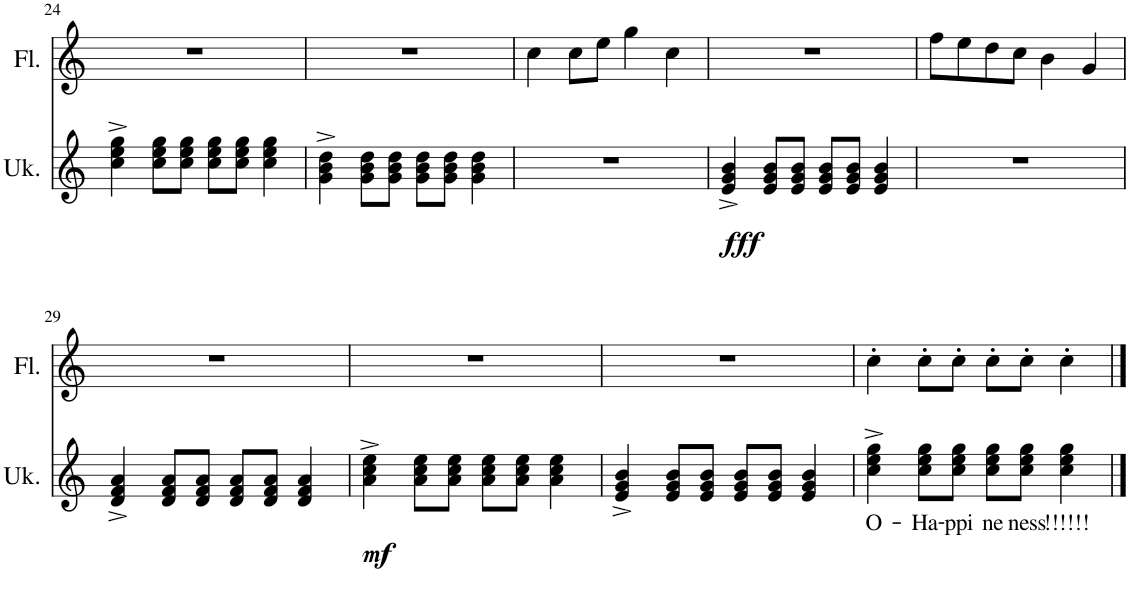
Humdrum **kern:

**kern	**text	**dynam	**kern
*part2	*part2	*part2	*part1
*staff2	*staff2	*staff2	*staff1
*I"Ukulele	*	*	*I"Flute
*I'Uk.	*	*	*I'Fl.
!!LO:PB:g=z
*clefG2	*	*	*clefG2
*k[]	*	*	*k[]
*M4/4	*	*	*M4/4
=24	=24	=24	=24
4cc\^ 4ee\^ 4gg\^	.	.	1r
8cc\ 8ee\ 8gg\L	.	.	.
8cc\ 8ee\ 8gg\J	.	.	.
8cc\ 8ee\ 8gg\L	.	.	.
8cc\ 8ee\ 8gg\J	.	.	.
4cc\ 4ee\ 4gg\	.	.	.
=25	=25	=25	=25
4g\^ 4b\^ 4dd\^	.	.	1r
8g\ 8b\ 8dd\L	.	.	.
8g\ 8b\ 8dd\J	.	.	.
8g\ 8b\ 8dd\L	.	.	.
8g\ 8b\ 8dd\J	.	.	.
4g\ 4b\ 4dd\	.	.	.
=26	=26	=26	=26
1r	.	.	4cc\
.	.	.	8cc\L
.	.	.	8ee\J
.	.	.	4gg\
.	.	.	4cc\
=27	=27	=27	=27
!	!	!LO:DY:b	!
4e/^ 4g/^ 4b/^	.	fff	1r
8e/ 8g/ 8b/L	.	.	.
8e/ 8g/ 8b/J	.	.	.
8e/ 8g/ 8b/L	.	.	.
8e/ 8g/ 8b/J	.	.	.
4e/ 4g/ 4b/	.	.	.
=28	=28	=28	=28
1r	.	.	8ff\L
.	.	.	8ee\
.	.	.	8dd\
.	.	.	8cc\J
.	.	.	4b\
.	.	.	4g/
!!LO:LB:g=z
=29	=29	=29	=29
4d/^ 4f/^ 4a/^	.	.	1r
8d/ 8f/ 8a/L	.	.	.
8d/ 8f/ 8a/J	.	.	.
8d/ 8f/ 8a/L	.	.	.
8d/ 8f/ 8a/J	.	.	.
4d/ 4f/ 4a/	.	.	.
=30	=30	=30	=30
!	!	!LO:DY:b	!
4a\^ 4cc\^ 4ee\^	.	mf	1r
8a\ 8cc\ 8ee\L	.	.	.
8a\ 8cc\ 8ee\J	.	.	.
8a\ 8cc\ 8ee\L	.	.	.
8a\ 8cc\ 8ee\J	.	.	.
4a\ 4cc\ 4ee\	.	.	.
=31	=31	=31	=31
4e/^ 4g/^ 4b/^	.	.	1r
8e/ 8g/ 8b/L	.	.	.
8e/ 8g/ 8b/J	.	.	.
8e/ 8g/ 8b/L	.	.	.
8e/ 8g/ 8b/J	.	.	.
4e/ 4g/ 4b/	.	.	.
=32	=32	=32	=32
!	!LO:LY:b	!	!
4cc\^ 4ee\^ 4gg\^	O-	.	4cc'\
!	!LO:LY:b	!	!
8cc\ 8ee\ 8gg\L	-Ha-	.	8cc'\L
!	!LO:LY:b	!	!
8cc\ 8ee\ 8gg\J	-ppi	.	8cc'\J
!	!LO:LY:b	!	!
8cc\ 8ee\ 8gg\L	ne-	.	8cc'\L
!	!LO:LY:b	!	!
8cc\ 8ee\ 8gg\J	-ness-	.	8cc'\J
!	!LO:LY:b	!	!
4cc\ 4ee\ 4gg\	-!!!!!!	.	4cc'\
==	==	==	==
*-	*-	*-	*-
